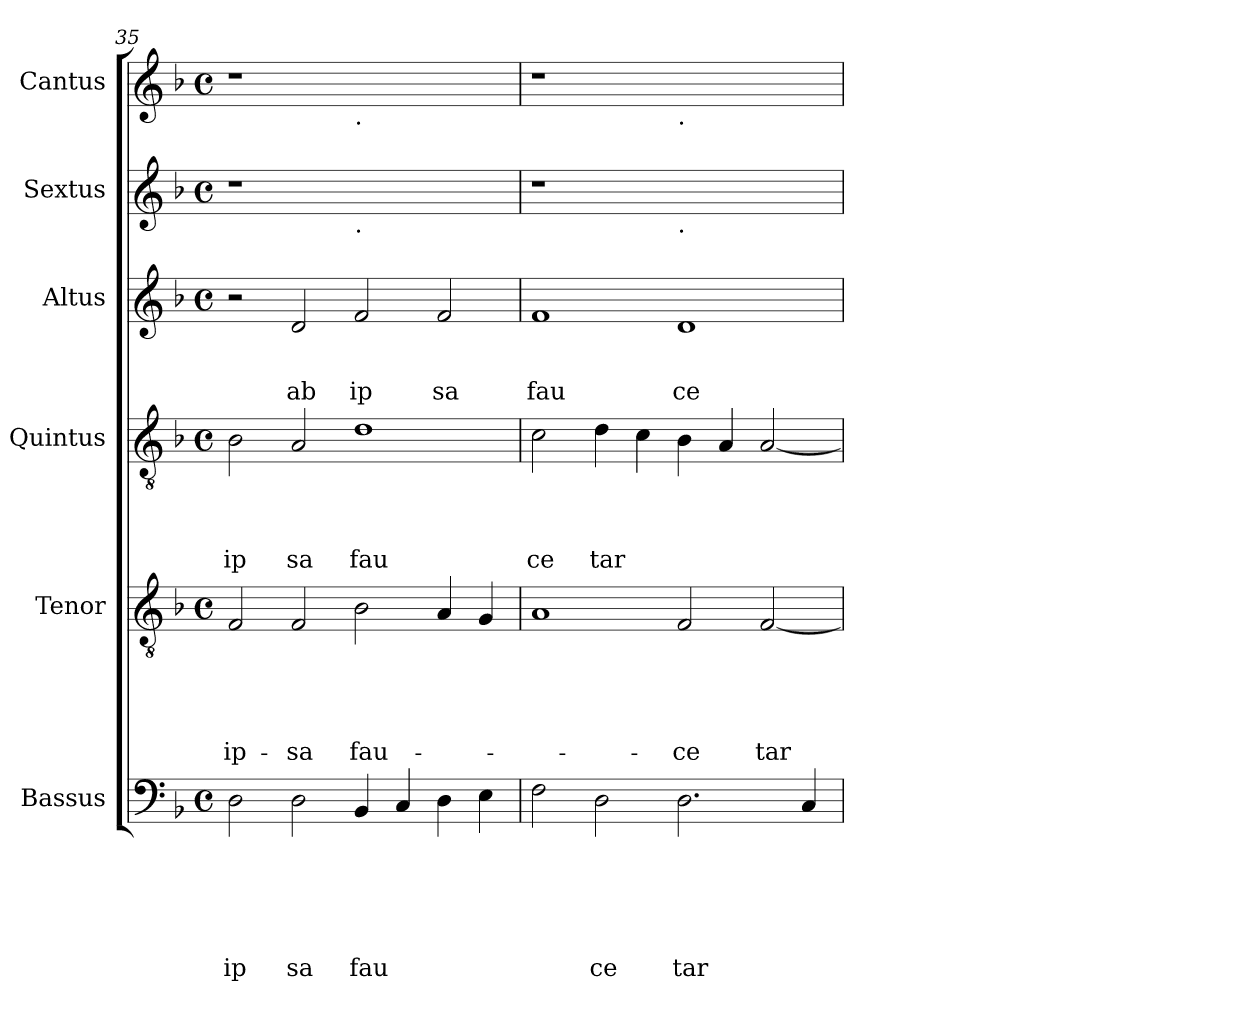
**kern	**text	**text	**text	**text	**text	**text	**kern	**text	**text	**text	**text	**text	**kern	**text	**text	**text	**text	**kern	**text	**text	**text	**kern	**kern
*part6	*part6	*part6	*part6	*part6	*part6	*part6	*part5	*part5	*part5	*part5	*part5	*part5	*part4	*part4	*part4	*part4	*part4	*part3	*part3	*part3	*part3	*part2	*part1
*staff6	*staff6	*staff6	*staff6	*staff6	*staff6	*staff6	*staff5	*staff5	*staff5	*staff5	*staff5	*staff5	*staff4	*staff4	*staff4	*staff4	*staff4	*staff3	*staff3	*staff3	*staff3	*staff2	*staff1
*I"Bassus	*	*	*	*	*	*	*I"Tenor	*	*	*	*	*	*I"Quintus	*	*	*	*	*I"Altus	*	*	*	*I"Sextus	*I"Cantus
*I'Bassus	*	*	*	*	*	*	*I'Tenor	*	*	*	*	*	*I'Quintus	*	*	*	*	*I'Altus	*	*	*	*I'Sextus	*I'Cantus
*clefF4	*	*	*	*	*	*	*clefGv2	*	*	*	*	*	*clefGv2	*	*	*	*	*clefG2	*	*	*	*clefG2	*clefG2
*k[b-]	*	*	*	*	*	*	*k[b-]	*	*	*	*	*	*k[b-]	*	*	*	*	*k[b-]	*	*	*	*k[b-]	*k[b-]
*F:	*	*	*	*	*	*	*F:	*	*	*	*	*	*F:	*	*	*	*	*F:	*	*	*	*F:	*F:
*M4/4	*	*	*	*	*	*	*M4/4	*	*	*	*	*	*M4/4	*	*	*	*	*M4/4	*	*	*	*M4/4	*M4/4
*met(c)	*	*	*	*	*	*	*met(c)	*	*	*	*	*	*met(c)	*	*	*	*	*met(c)	*	*	*	*met(c)	*met(c)
=35	=35	=35	=35	=35	=35	=35	=35	=35	=35	=35	=35	=35	=35	=35	=35	=35	=35	=35	=35	=35	=35	=35	=35
!	!	!	!	!	!	!LO:LY:b	!	!	!	!	!	!LO:LY:b	!	!	!	!	!LO:LY:b	!	!	!	!	!	!
2D\	.	.	.	.	.	ip	2F/	.	.	.	.	ip-	2B-\	.	.	.	ip	2r	.	.	.	1r	1r
!	!	!	!	!	!	!LO:LY:b	!	!	!	!	!	!LO:LY:b	!	!	!	!	!LO:LY:b	!	!	!	!LO:LY:b	!	!
2D\	.	.	.	.	.	sa	2F/	.	.	.	.	-sa	2A/	.	.	.	sa	2d/	.	.	ab	.	.
!	!	!	!	!	!	!	!	!	!	!	!	!	!	!	!	!	!	!	!	!	!	!	!LO:TX:b:t=.
!	!	!	!	!	!	!	!	!	!	!	!	!	!	!	!	!	!	!	!	!	!	!LO:TX:b:t=.	!
!	!	!	!	!	!	!LO:LY:b	!	!	!	!	!	!LO:LY:b	!	!	!	!	!LO:LY:b	!	!	!	!LO:LY:b	!	!
4BB-/	.	.	.	.	.	fau	2B-\	.	.	.	.	fau-	1d	.	.	.	fau	2f/	.	.	ip	1ryy	1ryy
4C/	.	.	.	.	.	.	.	.	.	.	.	.	.	.	.	.	.	.	.	.	.	.	.
!	!	!	!	!	!	!	!	!	!	!	!	!	!	!	!	!	!	!	!	!	!LO:LY:b	!	!
4D\	.	.	.	.	.	.	4A/	.	.	.	.	.	.	.	.	.	.	2f/	.	.	sa	.	.
4E\	.	.	.	.	.	.	4G/	.	.	.	.	.	.	.	.	.	.	.	.	.	.	.	.
=36!	=36!	=36!	=36!	=36!	=36!	=36!	=36!	=36!	=36!	=36!	=36!	=36!	=36!	=36!	=36!	=36!	=36!	=36!	=36!	=36!	=36!	=36!	=36!
!	!	!	!	!	!	!	!	!	!	!	!	!	!	!	!	!	!LO:LY:b	!	!	!	!LO:LY:b	!	!
2F\	.	.	.	.	.	.	1A	.	.	.	.	.	2c\	.	.	.	ce	1f	.	.	fau	1r	1r
!	!	!	!	!	!	!LO:LY:b	!	!	!	!	!	!	!	!	!	!	!LO:LY:b	!	!	!	!	!	!
2D\	.	.	.	.	.	ce	.	.	.	.	.	.	4d\	.	.	.	tar	.	.	.	.	.	.
.	.	.	.	.	.	.	.	.	.	.	.	.	4c\	.	.	.	.	.	.	.	.	.	.
!	!	!	!	!	!	!	!	!	!	!	!	!	!	!	!	!	!	!	!	!	!	!	!LO:TX:b:t=.
!	!	!	!	!	!	!	!	!	!	!	!	!	!	!	!	!	!	!	!	!	!	!LO:TX:b:t=.	!
!	!	!	!	!	!	!LO:LY:b	!	!	!	!	!	!LO:LY:b	!	!	!	!	!	!	!	!	!LO:LY:b	!	!
2.D\	.	.	.	.	.	tar	2F/	.	.	.	.	-ce	4B-\	.	.	.	.	1d	.	.	ce	1ryy	1ryy
.	.	.	.	.	.	.	.	.	.	.	.	.	4A/	.	.	.	.	.	.	.	.	.	.
!	!	!	!	!	!	!	!	!	!	!	!	!LO:LY:b	!	!	!	!	!	!	!	!	!	!	!
.	.	.	.	.	.	.	[<2F/	.	.	.	.	tar-	[<2A/	.	.	.	.	.	.	.	.	.	.
4C/	.	.	.	.	.	.	.	.	.	.	.	.	.	.	.	.	.	.	.	.	.	.	.
=!	=!	=!	=!	=!	=!	=!	=!	=!	=!	=!	=!	=!	=!	=!	=!	=!	=!	=!	=!	=!	=!	=!	=!
*-	*-	*-	*-	*-	*-	*-	*-	*-	*-	*-	*-	*-	*-	*-	*-	*-	*-	*-	*-	*-	*-	*-	*-
